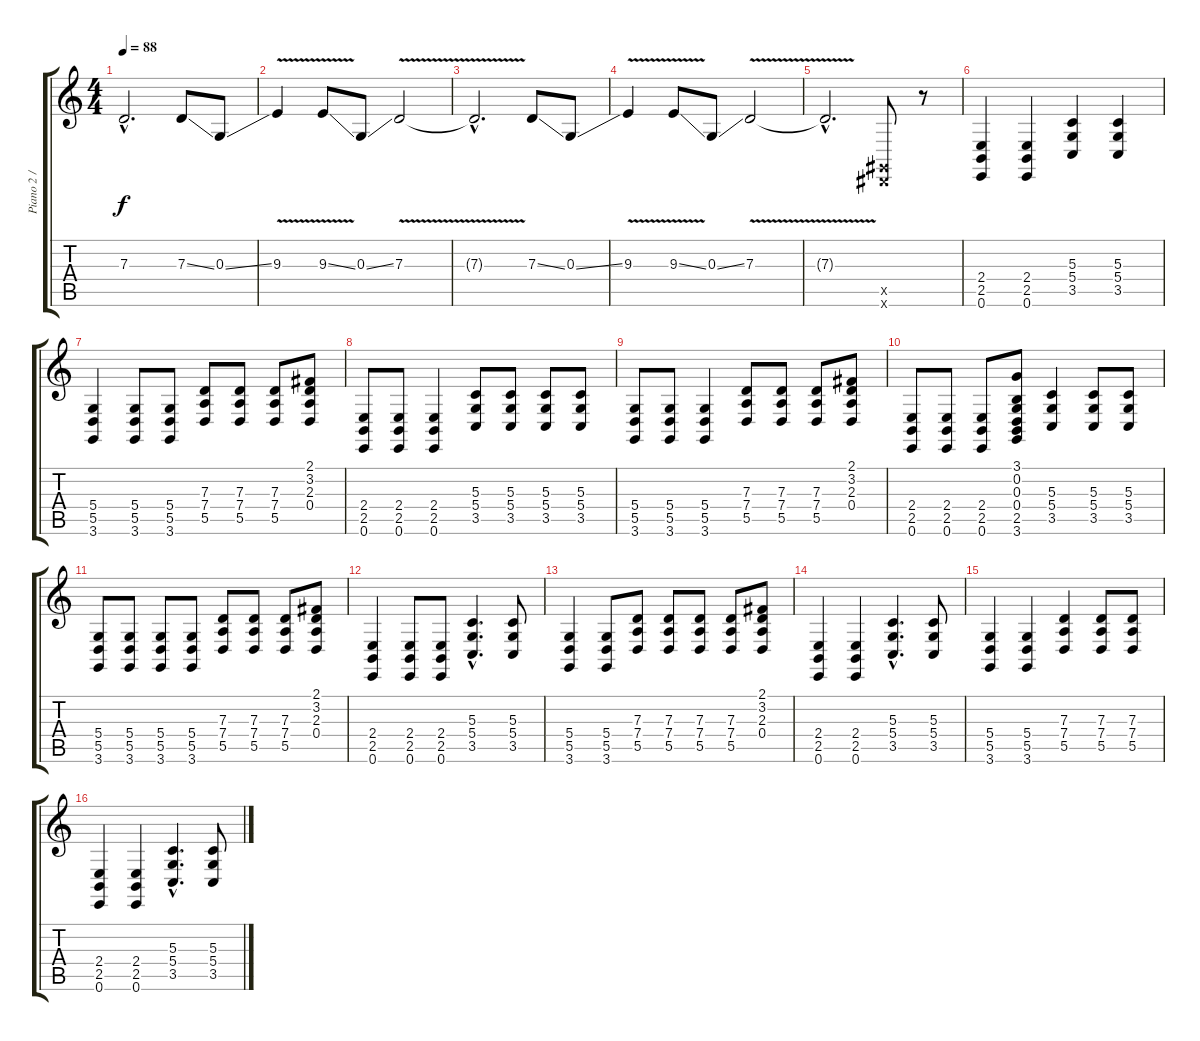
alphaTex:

\track ("Piano 2 / 3rd Guitar" "Piano 2 / ") {instrument acousticgrandpiano}
\staff {score tabs}
\tuning (E4 B3 G3 D3 A2 E2) {hide}
\ts (4 4)
\tempo 88
\clef g2
\ks c
7.3{hac t}.2{d dy f} 7.3{ss}.8 0.3{ss}.8 |
9.3{v}.4 9.3{v ss}.8 0.3{ss}.8 7.3{v}.2 |
7.3{hac t}.2{d} 7.3{ss}.8 0.3{ss}.8 |
9.3{v}.4 9.3{v ss}.8 0.3{ss}.8 7.3{v}.2 |
7.3{hac t}.2{d} (-1.5{x} -1.6{x}).8{instrument acousticgrandpiano} r.8 |
(2.4 2.5 0.6).4 (2.4 2.5 0.6).4 (5.3 5.4 3.5).4 (5.3 5.4 3.5).4 |
(5.4 5.5 3.6).4 (5.4 5.5 3.6).8 (5.4 5.5 3.6).8 (7.3 7.4 5.5).8 (7.3 7.4 5.5).8 (7.3 7.4 5.5).8 (2.1 3.2 2.3 0.4).8 |
(2.4 2.5 0.6).8 (2.4 2.5 0.6).8 (2.4 2.5 0.6).4 (5.3 5.4 3.5).8 (5.3 5.4 3.5).8 (5.3 5.4 3.5).8 (5.3 5.4 3.5).8 |
(5.4 5.5 3.6).8 (5.4 5.5 3.6).8 (5.4 5.5 3.6).4 (7.3 7.4 5.5).8 (7.3 7.4 5.5).8 (7.3 7.4 5.5).8 (2.1 3.2 2.3 0.4).8 |
(2.4 2.5 0.6).8 (2.4 2.5 0.6).8 (2.4 2.5 0.6).8 (3.1 0.2 0.3 0.4 2.5 3.6).8 (5.3 5.4 3.5).4 (5.3 5.4 3.5).8 (5.3 5.4 3.5).8 |
(5.4 5.5 3.6).8 (5.4 5.5 3.6).8 (5.4 5.5 3.6).8 (5.4 5.5 3.6).8 (7.3 7.4 5.5).8 (7.3 7.4 5.5).8 (7.3 7.4 5.5).8 (2.1 3.2 2.3 0.4).8 |
(2.4 2.5 0.6).4 (2.4 2.5 0.6).8 (2.4 2.5 0.6).8 (5.3{hac} 5.4{hac} 3.5{hac}).4{d} (5.3 5.4 3.5).8 |
(5.4 5.5 3.6).4 (5.4 5.5 3.6).8 (7.3 7.4 5.5).8 (7.3 7.4 5.5).8 (7.3 7.4 5.5).8 (7.3 7.4 5.5).8 (2.1 3.2 2.3 0.4).8 |
(2.4 2.5 0.6).4 (2.4 2.5 0.6).4 (5.3{hac} 5.4{hac} 3.5{hac}).4{d} (5.3 5.4 3.5).8 |
(5.4 5.5 3.6).4 (5.4 5.5 3.6).4 (7.3 7.4 5.5).4 (7.3 7.4 5.5).8 (7.3 7.4 5.5).8 |
(2.4 2.5 0.6).4 (2.4 2.5 0.6).4 (5.3{hac} 5.4{hac} 3.5{hac}).4{d} (5.3 5.4 3.5).8
